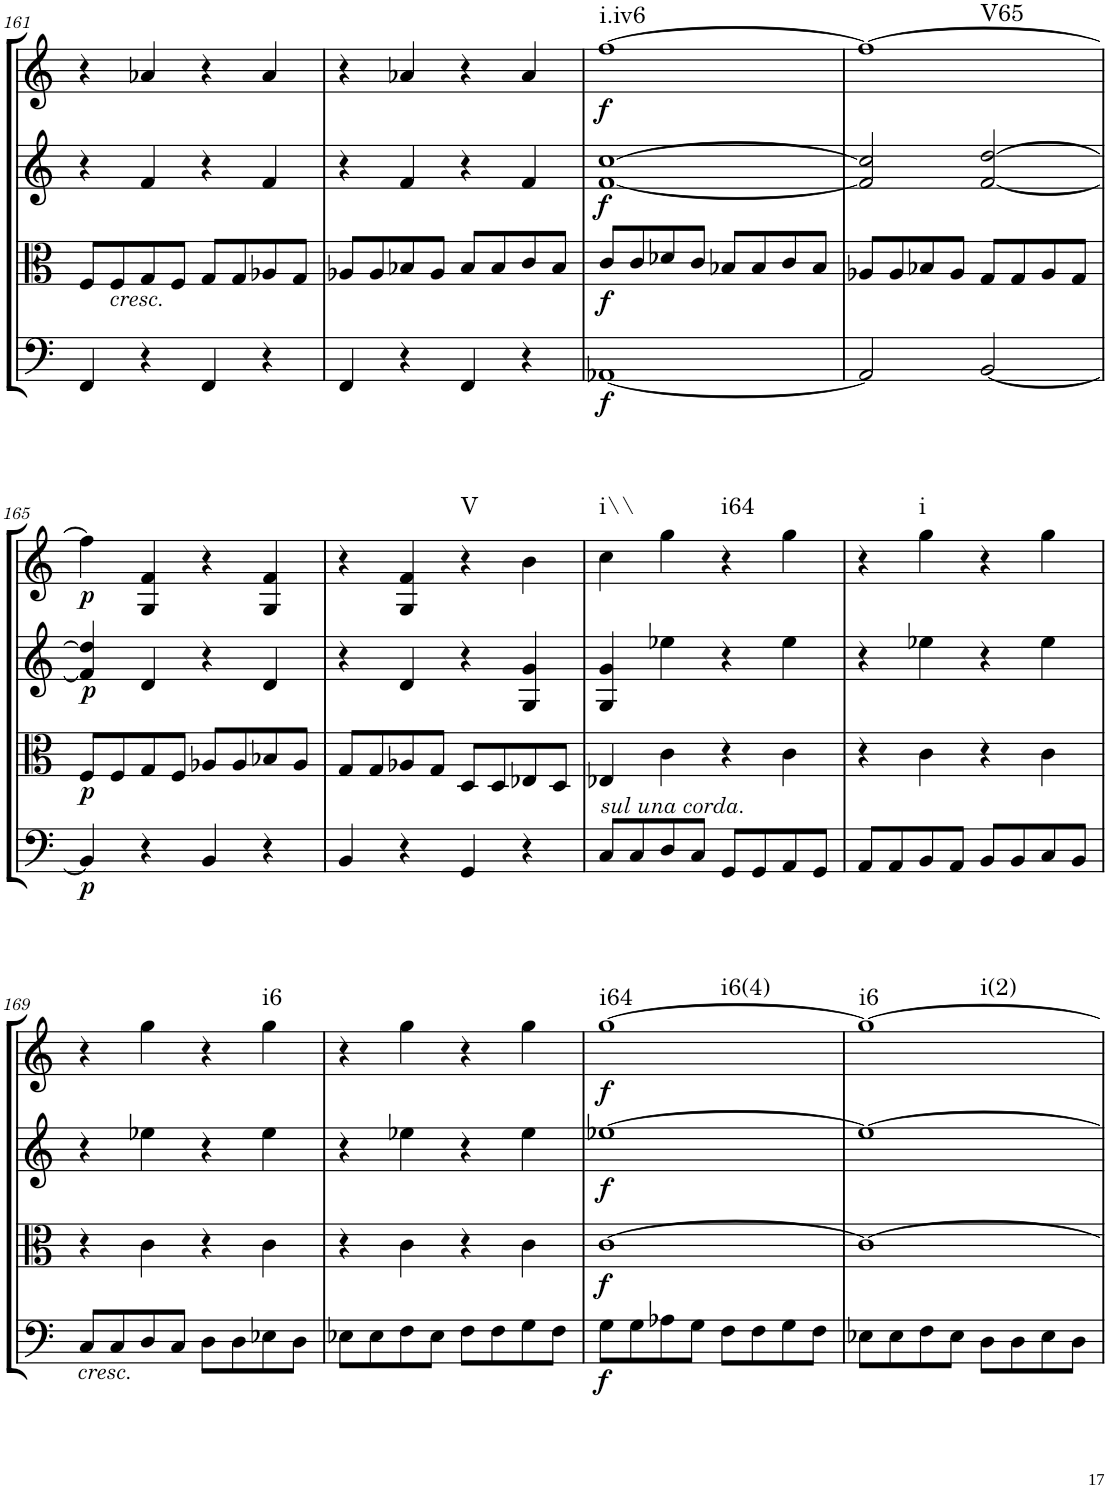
**kern	**dynam	**kern	**dynam	**kern	**dynam	**kern	**dynam	**harte
*part4	*part4	*part3	*part3	*part2	*part2	*part1	*part1	*part1
*staff4	*staff4	*staff3	*staff3	*staff2	*staff2	*staff1	*staff1	*
*I"Cello	*	*I"Viola	*	*I"2nd Violin	*	*I"1st Violin	*	*
!!LO:PB:g=z
*clefF4	*	*clefC3	*	*clefG2	*	*clefG2	*	*
*k[]	*	*k[]	*	*k[]	*	*k[]	*	*
*M2/2	*	*M2/2	*	*M2/2	*	*M2/2	*	*
*met(c|)	*	*met(c|)	*	*met(c|)	*	*met(c|)	*	*
=161	=161	=161	=161	=161	=161	=161	=161	=161
4FF/	.	8F/L	.	4r	.	4r	.	.
!	!	!LO:TX:b:i:t=cresc.	!	!	!	!	!	!
.	.	8F/	.	.	.	.	.	.
4r	.	8G/	.	4f/	.	4a-X/	.	.
.	.	8F/J	.	.	.	.	.	.
4FF/	.	8G/L	.	4r	.	4r	.	.
.	.	8G/	.	.	.	.	.	.
4r	.	8A-X/	.	4f/	.	4a-/	.	.
.	.	8G/J	.	.	.	.	.	.
=162	=162	=162	=162	=162	=162	=162	=162	=162
4FF/	.	8A-X/L	.	4r	.	4r	.	.
.	.	8A-/	.	.	.	.	.	.
4r	.	8B-X/	.	4f/	.	4a-X/	.	.
.	.	8A-/J	.	.	.	.	.	.
4FF/	.	8B-/L	.	4r	.	4r	.	.
.	.	8B-/	.	.	.	.	.	.
4r	.	8c/	.	4f/	.	4a-/	.	.
.	.	8B-/J	.	.	.	.	.	.
=163	=163	=163	=163	=163	=163	=163	=163	=163
!	!LO:DY:b	!	!LO:DY:b	!	!LO:DY:b	!	!LO:DY:b	!LO:H:kt=i.iv6
[1AA-X	f	8c/L	f	[1f [1cc	f	[1ff	f	N
.	.	8c/	.	.	.	.	.	.
.	.	8d-X/	.	.	.	.	.	.
.	.	8c/J	.	.	.	.	.	.
.	.	8B-X/L	.	.	.	.	.	.
.	.	8B-/	.	.	.	.	.	.
.	.	8c/	.	.	.	.	.	.
.	.	8B-/J	.	.	.	.	.	.
=164	=164	=164	=164	=164	=164	=164	=164	=164
!	!	!	!	!	!	!	!	!LO:H:kt=V65
2AA-/]	.	8A-X/L	.	2f/] 2cc/]	.	1ff_	.	N
.	.	8A-/	.	.	.	.	.	.
.	.	8B-X/	.	.	.	.	.	.
.	.	8A-/J	.	.	.	.	.	.
[2BB/	.	8G/L	.	[2f/ [2dd/	.	.	.	.
.	.	8G/	.	.	.	.	.	.
.	.	8A-/	.	.	.	.	.	.
.	.	8G/J	.	.	.	.	.	.
!!LO:LB:g=z
=165	=165	=165	=165	=165	=165	=165	=165	=165
!	!LO:DY:b	!	!LO:DY:b	!	!LO:DY:b	!	!LO:DY:b	!
4BB/]	p	8F/L	p	4f/] 4dd/]	p	4ff\]	p	.
.	.	8F/	.	.	.	.	.	.
4r	.	8G/	.	4d/	.	4G/ 4f/	.	.
.	.	8F/J	.	.	.	.	.	.
4BB/	.	8A-X/L	.	4r	.	4r	.	.
.	.	8A-/	.	.	.	.	.	.
4r	.	8B-X/	.	4d/	.	4G/ 4f/	.	.
.	.	8A-/J	.	.	.	.	.	.
=166	=166	=166	=166	=166	=166	=166	=166	=166
4BB/	.	8G/L	.	4r	.	4r	.	.
.	.	8G/	.	.	.	.	.	.
4r	.	8A-X/	.	4d/	.	4G/ 4f/	.	.
.	.	8G/J	.	.	.	.	.	.
!	!	!	!	!	!	!	!	!LO:H:kt=V
4GG/	.	8D/L	.	4r	.	4r	.	N
.	.	8D/	.	.	.	.	.	.
4r	.	8E-X/	.	4G/ 4g/	.	4b\	.	.
.	.	8D/J	.	.	.	.	.	.
=167	=167	=167	=167	=167	=167	=167	=167	=167
!LO:TX:a:i:t=sul una corda.	!	!	!	!	!	!	!	!LO:H:kt=i\\
8C/L	.	4E-X/	.	4G/ 4g/	.	4cc\	.	N
8C/	.	.	.	.	.	.	.	.
8D/	.	4c\	.	4ee-X\	.	4gg\	.	.
8C/J	.	.	.	.	.	.	.	.
!	!	!	!	!	!	!	!	!LO:H:kt=i64
8GG/L	.	4r	.	4r	.	4r	.	N
8GG/	.	.	.	.	.	.	.	.
8AA/	.	4c\	.	4ee-\	.	4gg\	.	.
8GG/J	.	.	.	.	.	.	.	.
=168	=168	=168	=168	=168	=168	=168	=168	=168
8AA/L	.	4r	.	4r	.	4r	.	.
8AA/	.	.	.	.	.	.	.	.
!	!	!	!	!	!	!	!	!LO:H:kt=i
8BB/	.	4c\	.	4ee-X\	.	4gg\	.	N
8AA/J	.	.	.	.	.	.	.	.
8BB/L	.	4r	.	4r	.	4r	.	.
8BB/	.	.	.	.	.	.	.	.
8C/	.	4c\	.	4ee-\	.	4gg\	.	.
8BB/J	.	.	.	.	.	.	.	.
!!LO:LB:g=z
=169	=169	=169	=169	=169	=169	=169	=169	=169
!LO:TX:b:i:t=cresc.	!	!	!	!	!	!	!	!
8C/L	.	4r	.	4r	.	4r	.	.
8C/	.	.	.	.	.	.	.	.
8D/	.	4c\	.	4ee-X\	.	4gg\	.	.
8C/J	.	.	.	.	.	.	.	.
8D\L	.	4r	.	4r	.	4r	.	.
8D\	.	.	.	.	.	.	.	.
!	!	!	!	!	!	!	!	!LO:H:kt=i6
8E-X\	.	4c\	.	4ee-\	.	4gg\	.	N
8D\J	.	.	.	.	.	.	.	.
=170	=170	=170	=170	=170	=170	=170	=170	=170
8E-X\L	.	4r	.	4r	.	4r	.	.
8E-\	.	.	.	.	.	.	.	.
8F\	.	4c\	.	4ee-X\	.	4gg\	.	.
8E-\J	.	.	.	.	.	.	.	.
8F\L	.	4r	.	4r	.	4r	.	.
8F\	.	.	.	.	.	.	.	.
8G\	.	4c\	.	4ee-\	.	4gg\	.	.
8F\J	.	.	.	.	.	.	.	.
=171	=171	=171	=171	=171	=171	=171	=171	=171
!	!LO:DY:b	!	!LO:DY:b	!	!LO:DY:b	!	!LO:DY:b	!LO:H:n=1:kt=i64
!	!	!	!	!	!	!	!	!LO:H:n=2:kt=i6(4)
8G\L	f	[1c	f	[1ee-X	f	[1gg	f	N N
8G\	.	.	.	.	.	.	.	.
8A-X\	.	.	.	.	.	.	.	.
8G\J	.	.	.	.	.	.	.	.
8F\L	.	.	.	.	.	.	.	.
8F\	.	.	.	.	.	.	.	.
8G\	.	.	.	.	.	.	.	.
8F\J	.	.	.	.	.	.	.	.
=172	=172	=172	=172	=172	=172	=172	=172	=172
!	!	!	!	!	!	!	!	!LO:H:n=1:kt=i6
!	!	!	!	!	!	!	!	!LO:H:n=2:kt=i(2)
8E-X\L	.	1c_	.	1ee-_	.	1gg_	.	N N
8E-\	.	.	.	.	.	.	.	.
8F\	.	.	.	.	.	.	.	.
8E-\J	.	.	.	.	.	.	.	.
8D\L	.	.	.	.	.	.	.	.
8D\	.	.	.	.	.	.	.	.
8E-\	.	.	.	.	.	.	.	.
8D\J	.	.	.	.	.	.	.	.
=	=	=	=	=	=	=	=	=
*-	*-	*-	*-	*-	*-	*-	*-	*-
